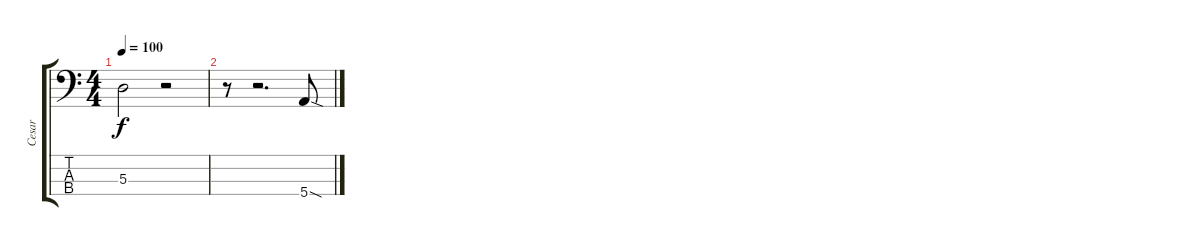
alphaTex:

\track ("Cesar" "Cesar") {instrument slapbass1}
\staff {score tabs}
\tuning (G2 D2 A1 E1) {hide}
\ts (4 4)
\tempo 100
\clef f4
\ks c
5.3.2{dy f} r.2 |
r.8 r.2{d} 5.4{sod}.8
